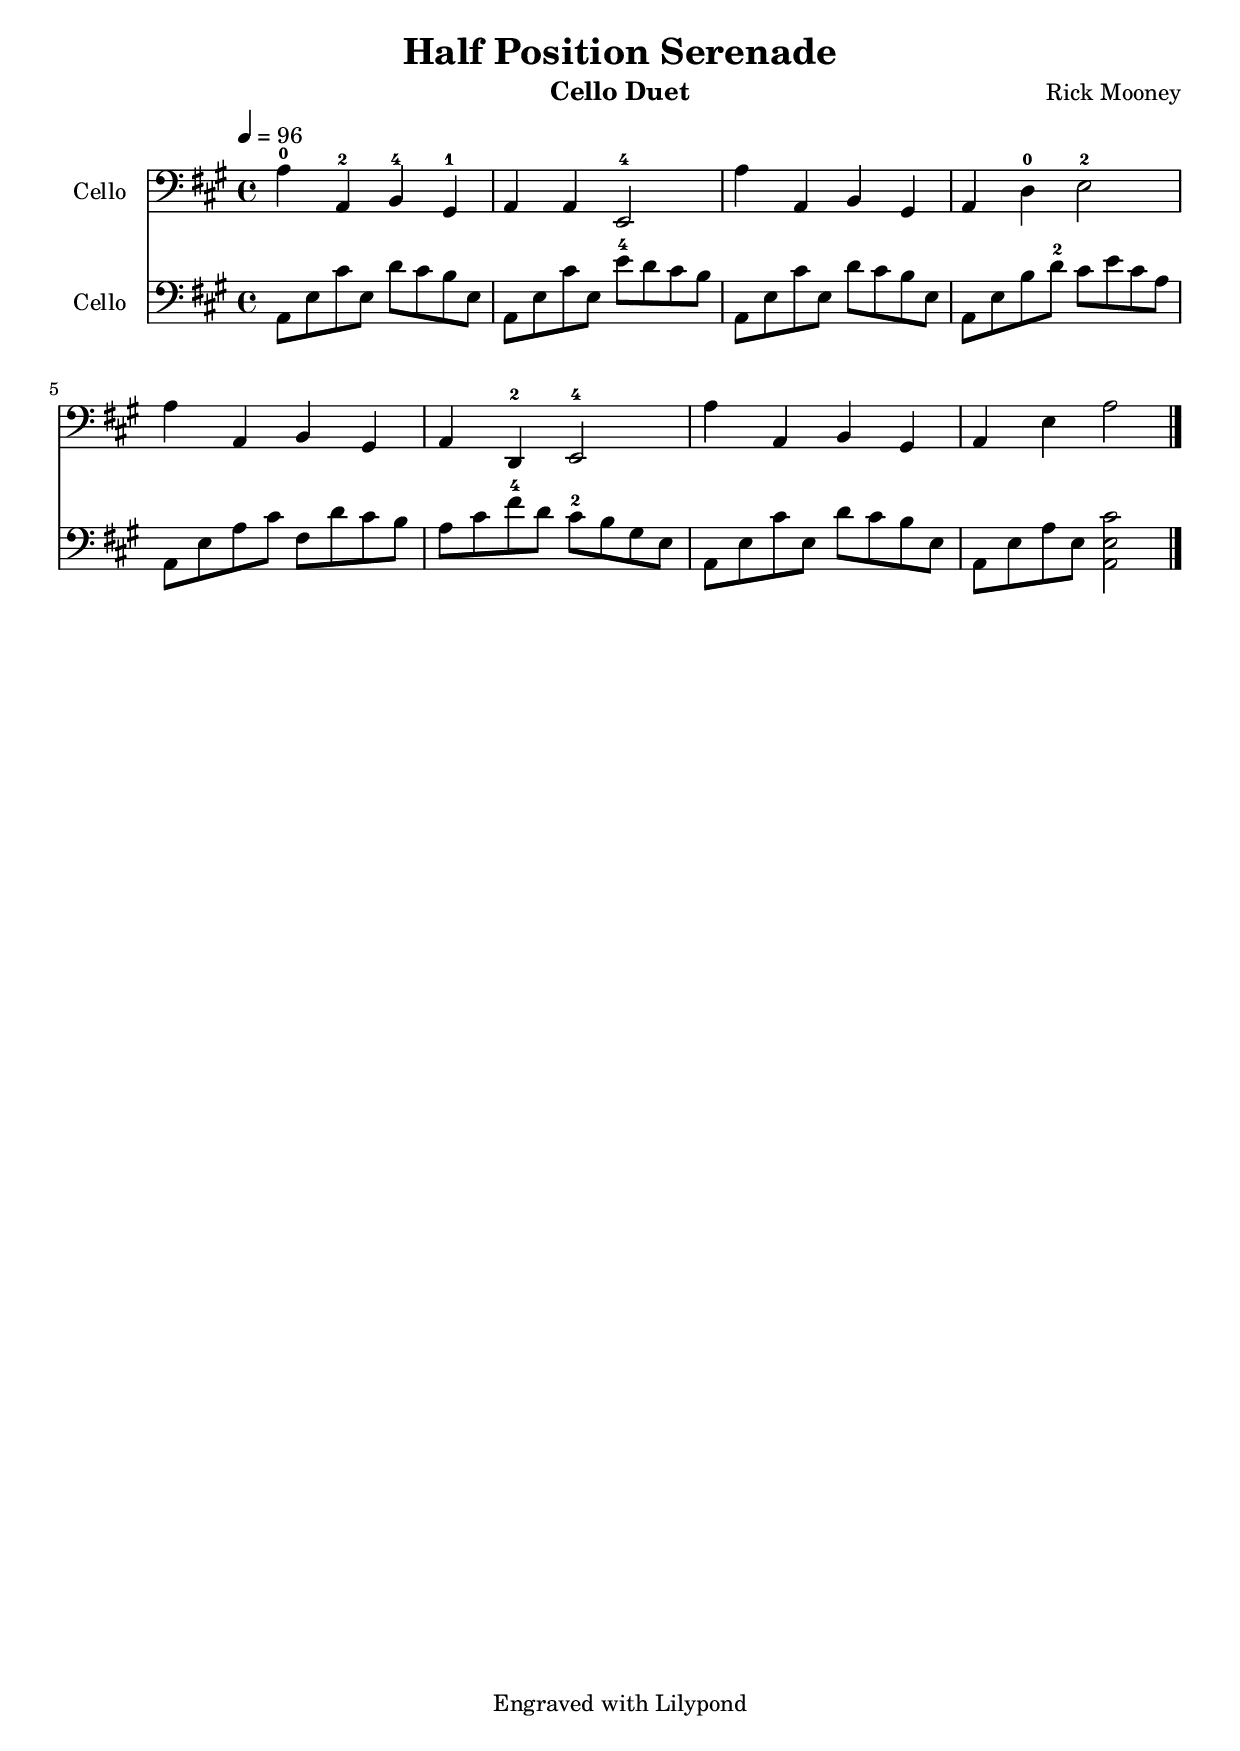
% Created on Tue Sep 20 19:49:20 MDT 2011
\version "2.15.11"

\header {
  title = "Half Position Serenade" 
  composer = "Rick Mooney" 
  instrument = "Cello Duet" 
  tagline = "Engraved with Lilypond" 
  
}

\include "english.ly"


staffCello = \new Staff {
  \time 4/4
  \tempo 4 = 96 
  \set Staff.instrumentName = "Cello"
  \set Staff.midiInstrument = "cello"
  \key a \major
  \clef bass
  \relative c {     
    % Type notes here 
    a'4-0 a,-2 b-4 gs-1 a a e2-4
    a'4 a,b gs a d-0 e2-2
    a4 a, b gs a d,-2 e2-4
    a'4 a, b gs a e' a2
    \bar "|."
  }
  
}
staffCelloII = \new Staff {
  \set Staff.instrumentName = "Cello"
  \set Staff.midiInstrument = "cello"
  \key a \major
  \clef bass
  \relative c {     
    a8 e' cs' e, d' cs b e,
    a, e' cs' e, e'-4 d cs b
    a, e' cs' e, d' cs b e,
    a, e' b' d-2 cs e cs a
    a, e' a cs fs, d' cs b 
    a cs fs-4 d cs-2 b gs e
    a, e' cs' e, d' cs b e, 
    a, e' a e < a, e' cs'>2
        \bar "|."
  }
  
}


\score {
  <<
    \staffCello
    \staffCelloII
  >>
  
  \midi {
  }
  
  \layout {
  }
}

\paper {
}


